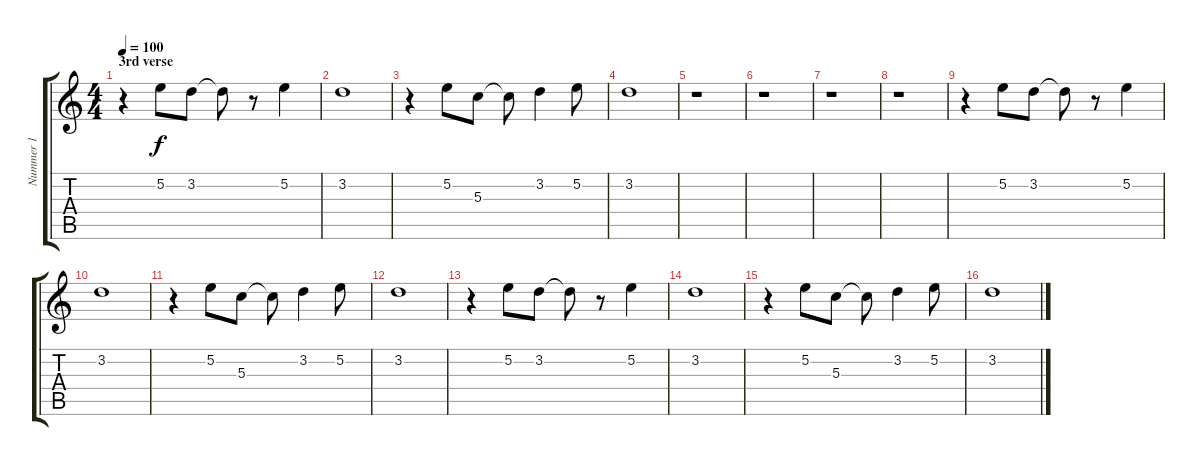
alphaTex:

\track ("Nummer 1" "Nummer 1") {instrument electricguitarclean}
\staff {score tabs}
\tuning (E4 B3 G3 D3 A2 E2) {hide}
\ts (4 4)
\section ("" "3rd verse")
\tempo 100
\clef g2
\ks c
r.4{dy f} 5.2.8 3.2.8 3.2{t}.8 r.8 5.2.4 |
3.2.1 |
r.4 5.2.8 5.3.8 5.3{t}.8 3.2.4 5.2.8 |
3.2.1 |
r.1 |
r.1 |
r.1 |
r.1 |
r.4 5.2.8 3.2.8 3.2{t}.8 r.8 5.2.4 |
3.2.1 |
r.4 5.2.8 5.3.8 5.3{t}.8 3.2.4 5.2.8 |
3.2.1 |
r.4 5.2.8 3.2.8 3.2{t}.8 r.8 5.2.4 |
3.2.1 |
r.4 5.2.8 5.3.8 5.3{t}.8 3.2.4 5.2.8 |
3.2.1
